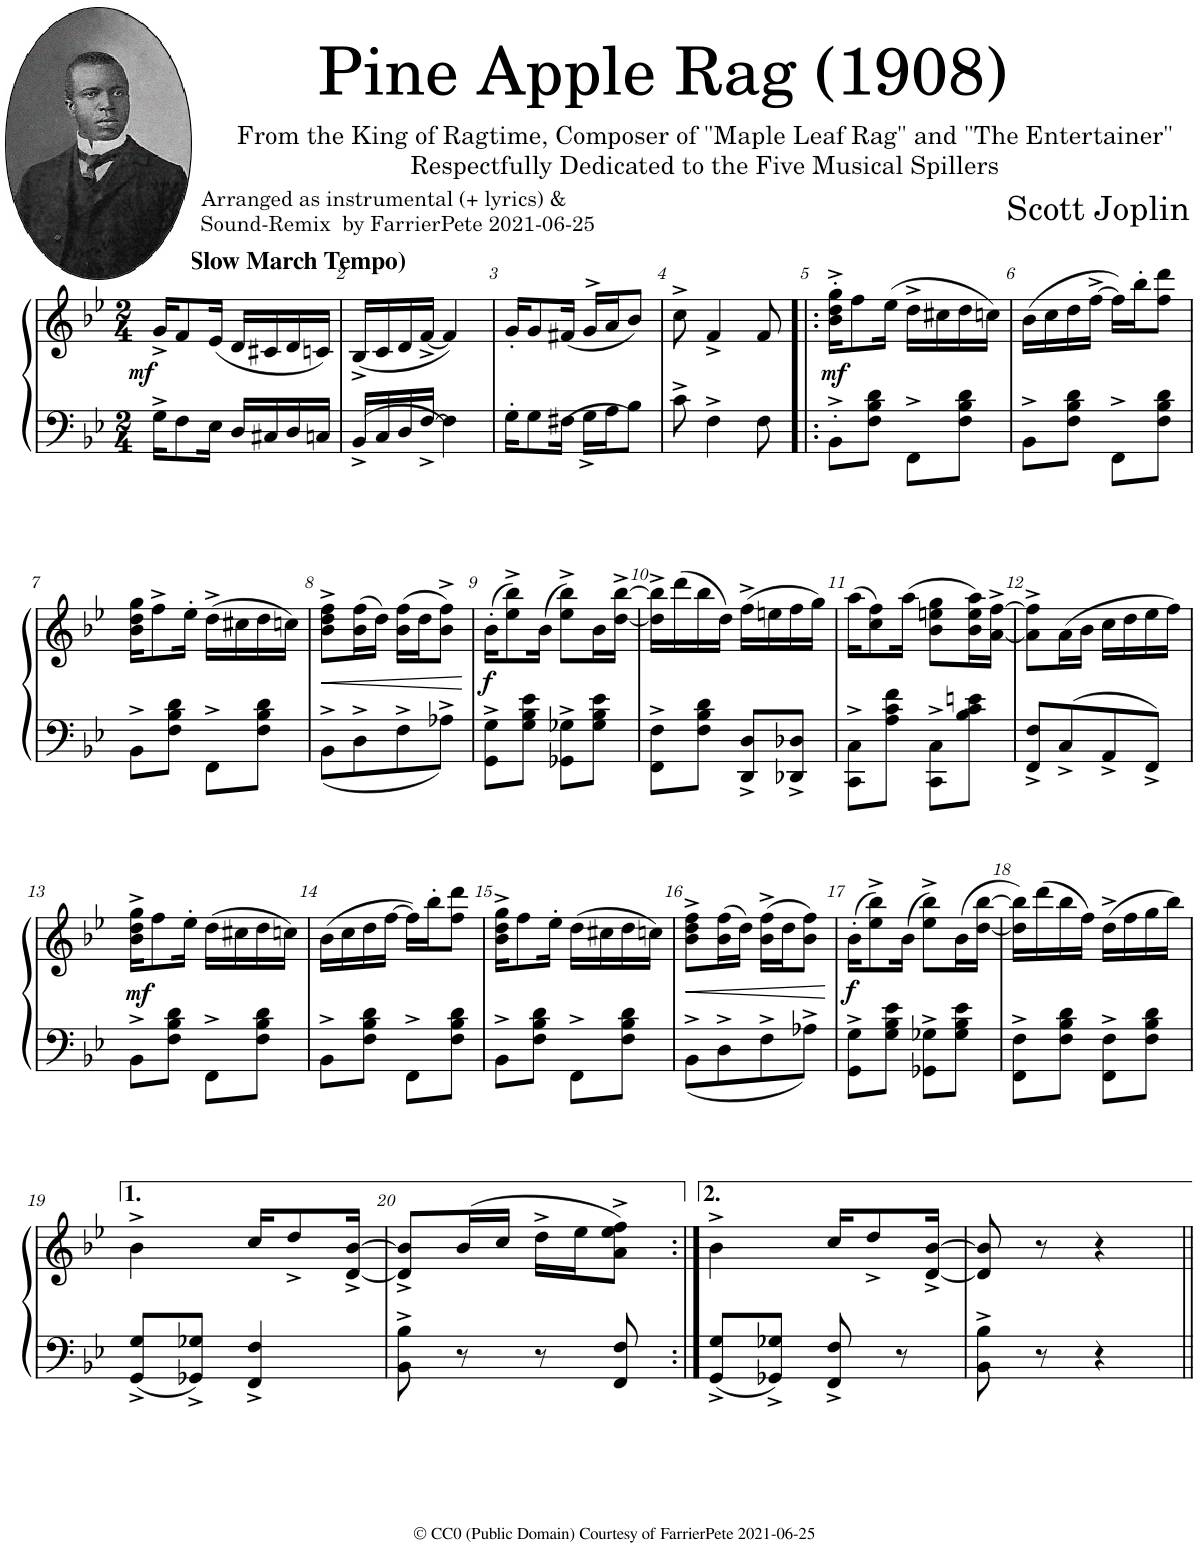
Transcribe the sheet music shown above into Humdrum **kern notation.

**kern	**kern	**dynam
*part1	*part1	*part1
*staff2	*staff1	*staff1/2
*I"Piano	*	*
*I'Pno.	*	*
*clefF4	*clefG2	*
*k[b-e-]	*k[b-e-]	*
*M2/4	*M2/4	*
*MM88	*MM88	*
=1	=1	=1
!	!LO:TX:a:B:t=(Slow March Tempo)	!
!	!	!LO:DY:b
16G^\KL	16g^/KL	mf
8F\	8f/	.
16E-\Jk	(16e-/Jk	.
16D/LL	16d/LL	.
16C#X/	16c#X/	.
16D/	16d/	.
16Cn/JJ	16cn/JJ)	.
=2	=2	=2
16BB-^/LL	(16B-^/LL	.
16C/	16c/	.
16D/	16d/	.
[16F^/JJ	[16f^/JJ	.
4F\]	4f/])	.
=3	=3	=3
16G'\KL	16g'/KL	.
8G\	8g/	.
16F#X\Jk	(16f#X/Jk	.
16G^<\LL	16g^>/LL	.
16A\J	16a/J	.
8B-\J	8b-/J)	.
=4	=4	=4
8c^\	8cc^\	.
4F^\	4f^/	.
8F\	8f/	.
=5!|:	=5!|:	=5!|:
!	!	!LO:DY:b
8BB-'^\L	16b-\'^ 16dd\'^ 16gg\'^KL	mf
.	8ff\	.
8F\ 8B-\ 8d\J	.	.
.	(16ee-\Jk	.
8FF^\L	16dd^\LL	.
.	16cc#X\	.
8F\ 8B-\ 8d\J	16dd\	.
.	16ccn\JJ)	.
=6	=6	=6
8BB-^\L	(16b-\LL	.
.	16cc\	.
8F\ 8B-\ 8d\J	16dd\	.
.	[16ff^\JJ	.
8FF^\L	16ff\LL])	.
.	16bb-'\J	.
8F\ 8B-\ 8d\J	8ff\ 8ddd\J	.
!!LO:LB:g=z
=7	=7	=7
8BB-^\L	16b-\ 16dd\ 16gg\KL	.
.	8ff^\	.
8F\ 8B-\ 8d\J	.	.
.	16ee-'\Jk	.
8FF^\L	(16dd^\LL	.
.	16cc#X\	.
8F\ 8B-\ 8d\J	16dd\	.
.	16ccn\JJ)	.
=8	=8	=8
!	!	!LO:HP:b
8BB-^\L	8b-\^ 8dd\^ 8ff\^L	<
8D^\	(16b-\ 16ff\L	.
.	16dd\JJ)	.
8F^\	(16b-\ 16ff\LL	.
.	16dd\J	.
8A-X^\J	8b-\^ 8ff\^J)	.
.	.	[
=9	=9	=9
!	!	!LO:DY:b
8GG\^ 8G\^L	(16b-'\KL	f
.	8ee-\^ 8bb-\^)	.
8G\ 8B-\ 8e-\J	.	.
.	(16b-\Jk	.
8GG-X\^ 8G-X\^L	8ee-\^ 8bb-\^L)	.
8G-\ 8B-\ 8e-\J	16b-\L	.
.	[16dd\^ [16bb-\^JJ	.
=10	=10	=10
8FF\^ 8F\^L	16dd\]^ 16bb-\]^LL	.
.	(16ddd\	.
8F\ 8B-\ 8d\J	16bb-\	.
.	16dd\JJ)	.
8DD/^ 8D/^L	(16ff^\LL	.
.	16een\	.
8DD-X/^ 8D-X/^J	16ff\	.
.	16gg\JJ)	.
=11	=11	=11
8CC\^ 8C\^L	(16aa\KL	.
.	8cc\ 8ff\)	.
8A\ 8c\ 8f\J	.	.
.	(16aa\Jk	.
8CC\^ 8C\^L	8b-\ 8een\ 8gg\L	.
8B-\ 8c\ 8en\J	16b-\ 16ee\ 16aa\L)	.
.	[16a\^ [16ff\^JJ	.
=12	=12	=12
8FF/^ 8F/^L	8a\]^ 8ff\]^L	.
8C^/	(16a\L	.
.	16b-\JJ	.
8AA^/	16cc\LL	.
.	16dd\	.
8FF^/J	16ee-\	.
.	16ff\JJ)	.
!!LO:LB:g=z
=13	=13	=13
!	!	!LO:DY:b
8BB-^\L	16b-\^ 16dd\^ 16gg\^KL	mf
.	8ff\	.
8F\ 8B-\ 8d\J	.	.
.	16ee-'\Jk	.
8FF^\L	(16dd\LL	.
.	16cc#X\	.
8F\ 8B-\ 8d\J	16dd\	.
.	16ccn\JJ)	.
=14	=14	=14
8BB-^\L	(16b-\LL	.
.	16cc\	.
8F\ 8B-\ 8d\J	16dd\	.
.	[16ff\JJ	.
8FF^\L	16ff\LL])	.
.	16bb-'\J	.
8F\ 8B-\ 8d\J	8ff\ 8ddd\J	.
=15	=15	=15
8BB-^\L	16b-\^ 16dd\^ 16gg\^KL	.
.	8ff\	.
8F\ 8B-\ 8d\J	.	.
.	16ee-'\Jk	.
8FF^\L	(16dd\LL	.
.	16cc#X\	.
8F\ 8B-\ 8d\J	16dd\	.
.	16ccn\JJ)	.
=16	=16	=16
!	!	!LO:HP:b
8BB-^\L	8b-\^ 8dd\^ 8ff\^L	<
8D^\	(16b-\ 16ff\L	.
.	16dd\JJ)	.
8F^\	(16b-\^ 16ff\^LL	.
.	16dd\J	.
8A-X^\J	8b-\ 8ff\J)	.
.	.	[
=17	=17	=17
!	!	!LO:DY:b
8GG\^ 8G\^L	(16b-'\KL	f
.	8ee-\^ 8bb-\^)	.
8G\ 8B-\ 8e-\J	.	.
.	(16b-\Jk	.
8GG-X\^ 8G-X\^L	8ee-\^ 8bb-\^L)	.
8G-\ 8B-\ 8e-\J	(16b-\L	.
.	[16dd\ [16bb-\JJ	.
=18	=18	=18
8FF\^ 8F\^L	16dd\] 16bb-\]LL)	.
.	(16ddd\	.
8F\ 8B-\ 8d\J	16bb-\	.
.	16ff\JJ)	.
8FF\^ 8F\^L	(16dd^\LL	.
.	16ff\	.
8F\ 8B-\ 8d\J	16gg\	.
.	16bb-\JJ)	.
!!LO:LB:g=z
=19	=19	=19
8GG/^ 8G/^L	4b-^\	.
8GG-X/^ 8G-X/^J	.	.
4FF/^ 4F/^	16cc/KL	.
.	8dd^/	.
.	[16d/^ [16b-/^Jk	.
=20	=20	=20
8BB-\^ 8B-\^	8d/]^ 8b-/]^L	.
8r	(16b-/L	.
.	16cc/JJ	.
8r	16dd^\LL	.
.	16ee-\J	.
8FF/ 8F/	8a\^ 8ee-\^ 8ff\^J)	.
=20X1:|!	=20X1:|!	=20X1:|!
8GG/^ 8G/^L	4b-^\	.
8GG-X/^ 8G-X/^J	.	.
8FF/^ 8F/^	16cc/KL	.
.	8dd^/	.
8r	.	.
.	[16d/^ [16b-/^Jk	.
=20X2	=20X2	=20X2
8BB-\^ 8B-\^	8d/] 8b-/]	.
8r	8r	.
4r	4r	.
=||	=||	=||
*-	*-	*-
